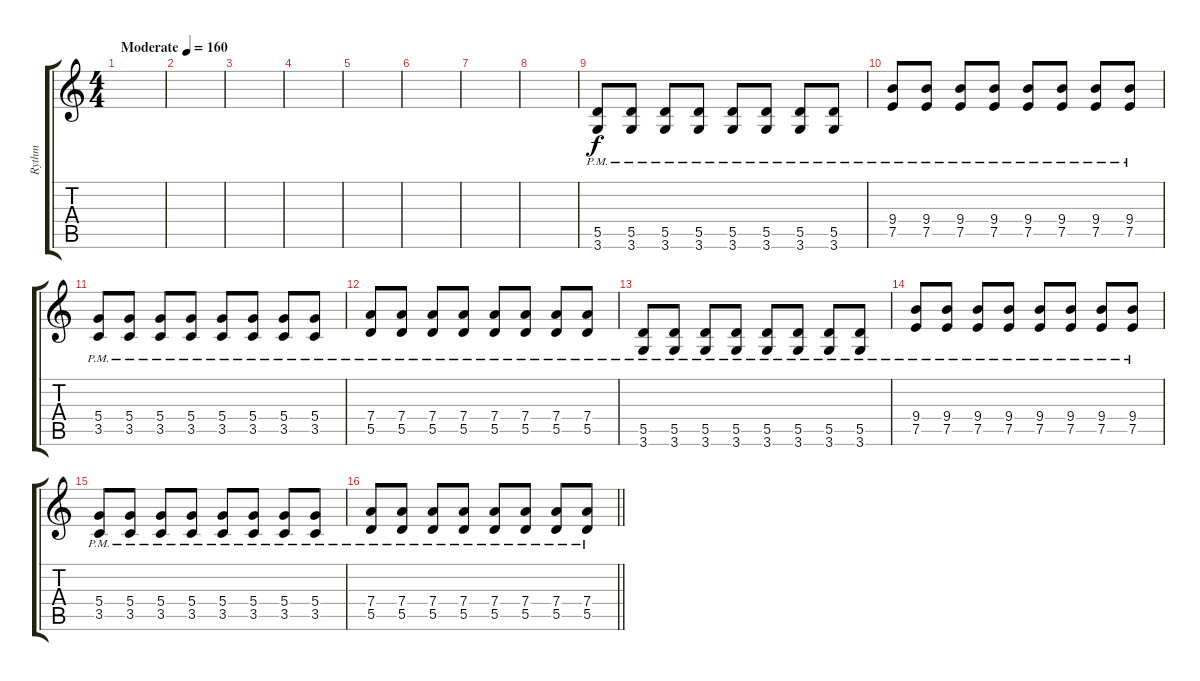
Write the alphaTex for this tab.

\track ("Rythm" "Rythm") {instrument overdrivenguitar}
\staff {score tabs}
\tuning (E4 B3 G3 D3 A2 E2) {hide}
\ts (4 4)
\tempo (160 "Moderate")
\clef g2
\ks c
|
|
|
|
|
|
|
|
(5.5{pm} 3.6{pm}).8 (5.5{pm} 3.6{pm}).8 (5.5{pm} 3.6{pm}).8 (5.5{pm} 3.6{pm}).8 (5.5{pm} 3.6{pm}).8 (5.5{pm} 3.6{pm}).8 (5.5{pm} 3.6{pm}).8 (5.5{pm} 3.6{pm}).8 |
(9.4{pm} 7.5{pm}).8 (9.4{pm} 7.5{pm}).8 (9.4{pm} 7.5{pm}).8 (9.4{pm} 7.5{pm}).8 (9.4{pm} 7.5{pm}).8 (9.4{pm} 7.5{pm}).8 (9.4{pm} 7.5{pm}).8 (9.4{pm} 7.5{pm}).8 |
(5.4{pm} 3.5{pm}).8 (5.4{pm} 3.5{pm}).8 (5.4{pm} 3.5{pm}).8 (5.4{pm} 3.5{pm}).8 (5.4{pm} 3.5{pm}).8 (5.4{pm} 3.5{pm}).8 (5.4{pm} 3.5{pm}).8 (5.4{pm} 3.5{pm}).8 |
(7.4{pm} 5.5{pm}).8 (7.4{pm} 5.5{pm}).8 (7.4{pm} 5.5{pm}).8 (7.4{pm} 5.5{pm}).8 (7.4{pm} 5.5{pm}).8 (7.4{pm} 5.5{pm}).8 (7.4{pm} 5.5{pm}).8 (7.4{pm} 5.5{pm}).8 |
(5.5{pm} 3.6{pm}).8 (5.5{pm} 3.6{pm}).8 (5.5{pm} 3.6{pm}).8 (5.5{pm} 3.6{pm}).8 (5.5{pm} 3.6{pm}).8 (5.5{pm} 3.6{pm}).8 (5.5{pm} 3.6{pm}).8 (5.5{pm} 3.6{pm}).8 |
(9.4{pm} 7.5{pm}).8 (9.4{pm} 7.5{pm}).8 (9.4{pm} 7.5{pm}).8 (9.4{pm} 7.5{pm}).8 (9.4{pm} 7.5{pm}).8 (9.4{pm} 7.5{pm}).8 (9.4{pm} 7.5{pm}).8 (9.4{pm} 7.5{pm}).8 |
(5.4{pm} 3.5{pm}).8 (5.4{pm} 3.5{pm}).8 (5.4{pm} 3.5{pm}).8 (5.4{pm} 3.5{pm}).8 (5.4{pm} 3.5{pm}).8 (5.4{pm} 3.5{pm}).8 (5.4{pm} 3.5{pm}).8 (5.4{pm} 3.5{pm}).8 |
\barLineRight lightlight
(7.4{pm} 5.5{pm}).8 (7.4{pm} 5.5{pm}).8 (7.4{pm} 5.5{pm}).8 (7.4{pm} 5.5{pm}).8 (7.4{pm} 5.5{pm}).8 (7.4{pm} 5.5{pm}).8 (7.4{pm} 5.5{pm}).8 (7.4{pm} 5.5{pm}).8
